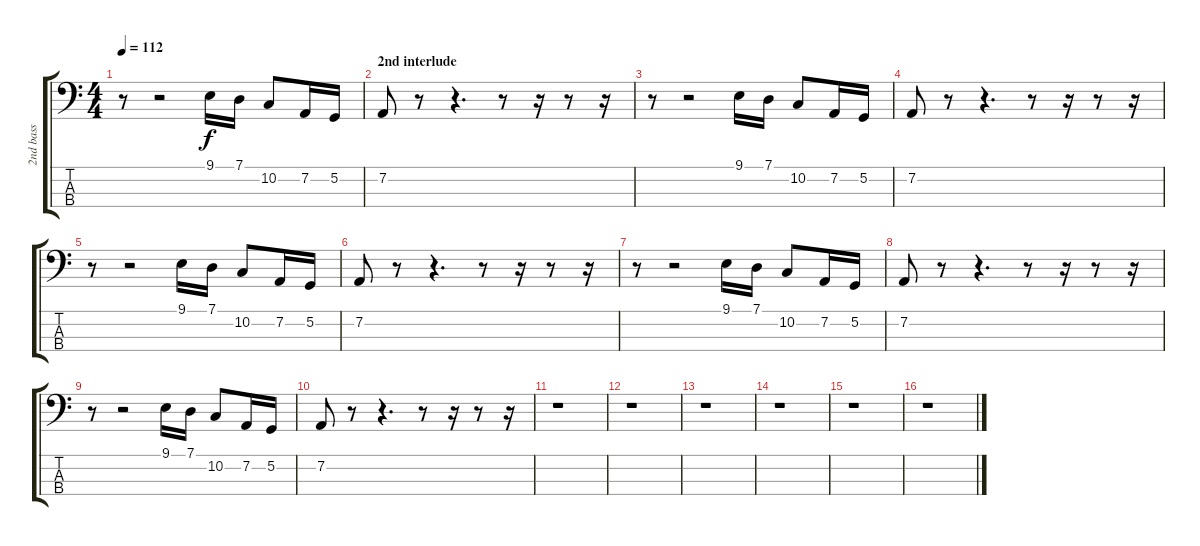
\track ("2nd bass" "2nd bass") {instrument lead1square}
\staff {score tabs}
\tuning (G2 D2 A1 E1) {hide}
\ts (4 4)
\tempo 112
\clef f4
\ks c
r.8{dy f} r.2 9.1.16 7.1.16 10.2.8 7.2.16 5.2.16 |
\section ("" "2nd interlude")
7.2.8 r.8 r.4{d} r.8 r.16 r.8 r.16 |
r.8 r.2 9.1.16 7.1.16 10.2.8 7.2.16 5.2.16 |
7.2.8 r.8 r.4{d} r.8 r.16 r.8 r.16 |
r.8 r.2 9.1.16 7.1.16 10.2.8 7.2.16 5.2.16 |
7.2.8 r.8 r.4{d} r.8 r.16 r.8 r.16 |
r.8 r.2 9.1.16 7.1.16 10.2.8 7.2.16 5.2.16 |
7.2.8 r.8 r.4{d} r.8 r.16 r.8 r.16 |
r.8 r.2 9.1.16 7.1.16 10.2.8 7.2.16 5.2.16 |
7.2.8 r.8 r.4{d} r.8 r.16 r.8 r.16 |
r.1 |
r.1 |
r.1 |
r.1 |
r.1 |
r.1
